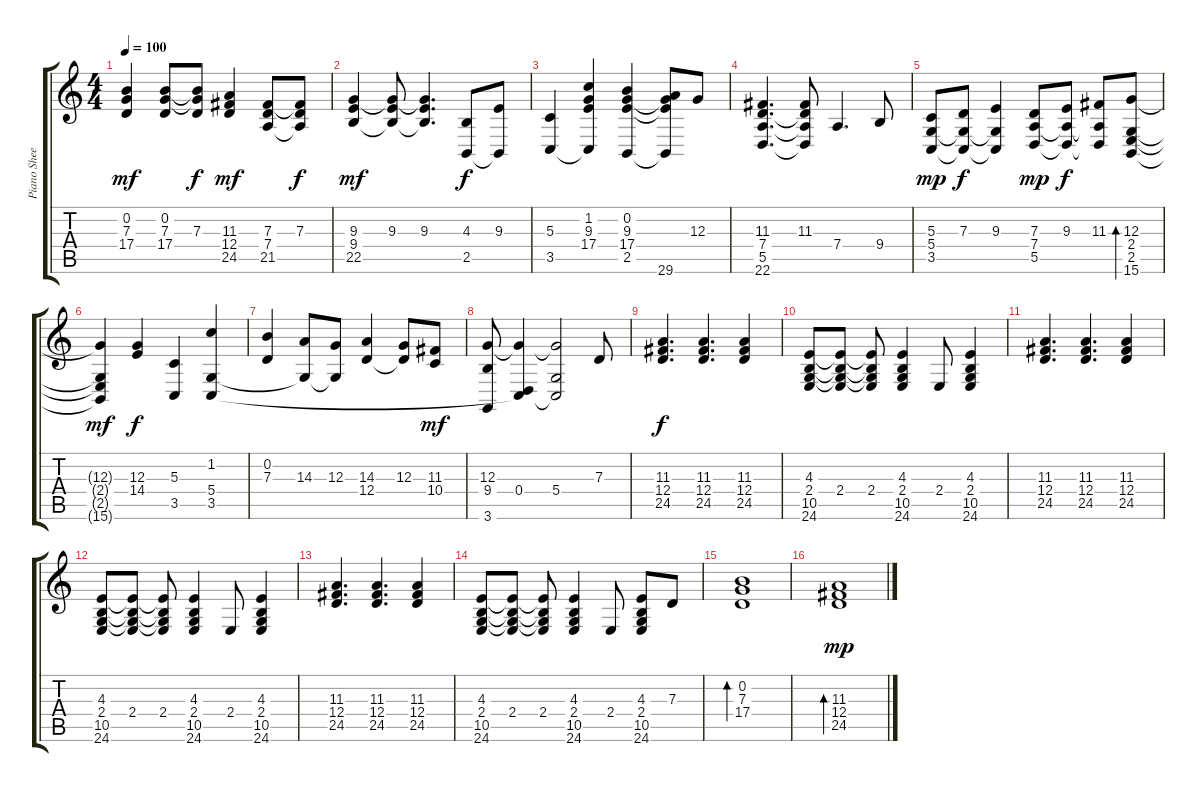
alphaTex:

\track ("Piano Sheet Music" "Piano Shee") {instrument acousticgrandpiano}
\staff {score tabs}
\tuning (E5 B4 G3 D3 A2 E2) {hide}
\ts (4 4)
\tempo 100
\clef g2
\ks c
(0.2 7.3 17.4).4{dy mf} (0.2 7.3 17.4).8 (0.2{t} 7.3 17.4{t}).8{dy f} (11.3 12.4 24.5).4{dy mf} (7.3 7.4 21.5).8 (7.3 7.4{t} 21.5{t}).8{dy f} |
(9.3 9.4 22.5).4{dy mf} (9.3 9.4{t} 22.5{t}).8 (9.3 9.4{t} 22.5{t}).4{d} (4.3 2.5).8{dy f} (9.3 2.5{t}).8 |
(5.3 3.5).4 (1.2 9.3 17.4 3.5{t}).4 (0.2 9.3 17.4 2.5).4 (9.3{t} 17.4{t} 2.5{t} 29.6).8 12.3.8 |
(11.3 7.4 5.5 22.6).4{d} (11.3 7.4{t} 5.5{t} 22.6{t}).8 7.4.4{d} 9.4.8 |
(5.3 5.4 3.5).8{dy mp} (7.3 5.4{t} 3.5{t}).8{dy f} (9.3 5.4{t} 3.5{t}).4 (7.3 7.4 5.5).8{dy mp} (9.3 7.4{t} 5.5{t}).8{dy f} (11.3 7.4{t} 5.5{t}).8 (12.3 2.4 2.5 15.6).8{bd 120} |
(12.3{t} 2.4{t} 2.5{t} 15.6{t}).4{dy mf} (12.3 14.4).4{dy f} (5.3 3.5).4 (1.2 5.4 3.5).4 |
(0.2 7.3).4 (14.3 5.4{t}).8 (12.3 5.4{t}).8 (14.3 12.4).4 (12.3 12.4{t}).8 (11.3 10.4).8{dy mf} |
(12.3 9.4 3.6).8 (12.3{t} 0.4 3.5{t}).4 (12.3{t} 5.4 3.5{t}).2 7.3.8 |
(11.3 12.4 24.5).4{d dy f} (11.3 12.4 24.5).4{d} (11.3 12.4 24.5).4 |
(4.3 2.4 10.5 24.6).8 (4.3{t} 2.4 10.5{t} 24.6{t}).8 (4.3{t} 2.4 10.5{t} 24.6{t}).8 (4.3 2.4 10.5 24.6).4 2.4.8 (4.3 2.4 10.5 24.6).4 |
(11.3 12.4 24.5).4{d} (11.3 12.4 24.5).4{d} (11.3 12.4 24.5).4 |
(4.3 2.4 10.5 24.6).8 (4.3{t} 2.4 10.5{t} 24.6{t}).8 (4.3{t} 2.4 10.5{t} 24.6{t}).8 (4.3 2.4 10.5 24.6).4 2.4.8 (4.3 2.4 10.5 24.6).4 |
(11.3 12.4 24.5).4{d} (11.3 12.4 24.5).4{d} (11.3 12.4 24.5).4 |
(4.3 2.4 10.5 24.6).8 (4.3{t} 2.4 10.5{t} 24.6{t}).8 (4.3{t} 2.4 10.5{t} 24.6{t}).8 (4.3 2.4 10.5 24.6).4 2.4.8 (4.3 2.4 10.5 24.6).8 7.3.8 |
(0.2 7.3 17.4).1{bd 120} |
(11.3 12.4 24.5).1{bd 120 dy mp}
